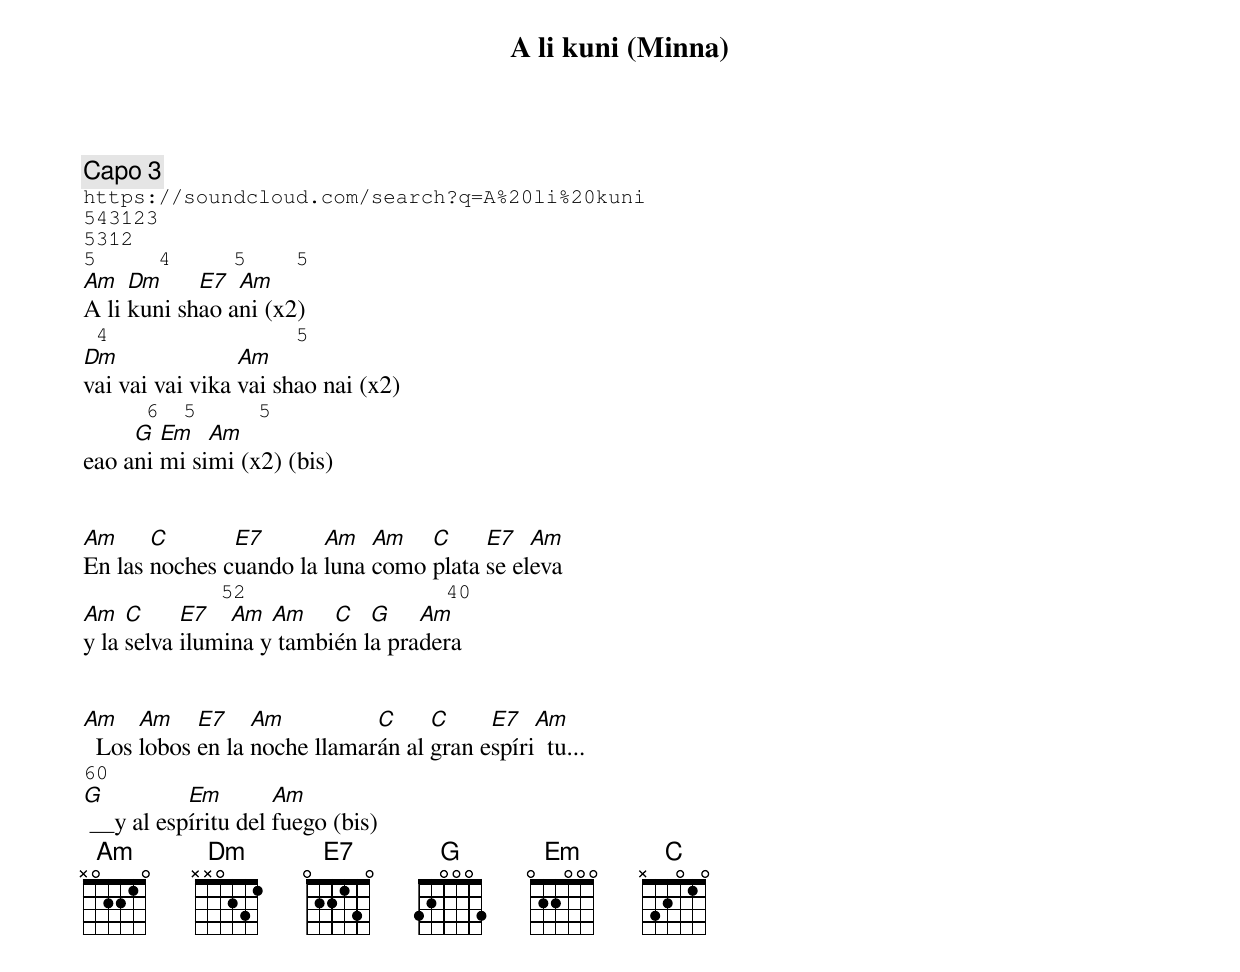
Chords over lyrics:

A li kuni (Minna)

Capo 3
https://soundcloud.com/search?q=A%20li%20kuni
543123
5312
5     4     5    5
Am   Dm     E7  Am
A li kuni shao ani (x2)
 4               5
Dm               Am
vai vai vai vika vai shao nai (x2)
     6  5     5
     G  Em   Am
eao ani mi simi (x2) (bis)


Am     C       E7       Am   Am   C     E7   Am
En las noches cuando la luna como plata se eleva
           52                40
Am   C     E7   Am  Am    C   G    Am
y la selva ilumina y también la pradera


Am    Am    E7    Am          C     C     E7   Am
  Los lobos en la noche llamarán al gran espíri  tu...
60
G          Em        Am
 __y al espíritu del fuego (bis)
